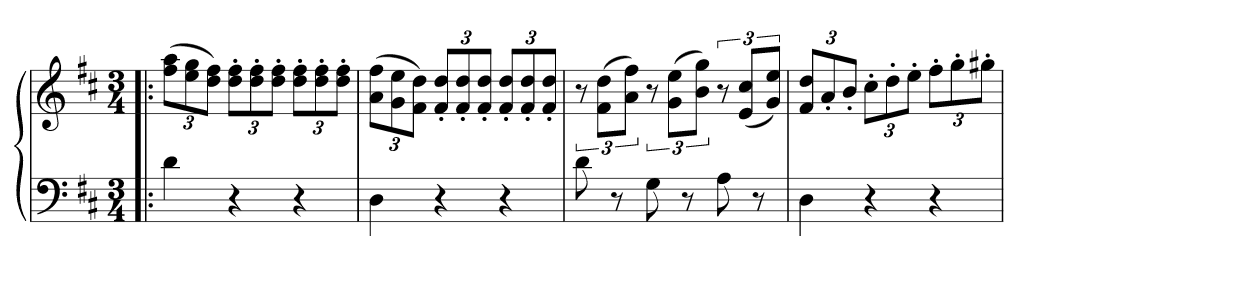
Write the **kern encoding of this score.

**kern	**kern
*part1	*part1
*staff2	*staff1
*clefF4	*clefG2
*k[f#c#]	*k[f#c#]
*M3/4	*M3/4
=!|:	=!|:
4d	(12ff# 12aaL
.	12ee 12gg
.	12dd 12ff#J)
4r	12dd' 12ff#'L
.	12dd' 12ff#'
.	12dd' 12ff#'J
4r	12dd' 12ff#'L
.	12dd' 12ff#'
.	12dd' 12ff#'J
=	=
4D	(12a 12ff#L
.	12g 12ee
.	12f# 12ddJ)
4r	12f#' 12dd'L
.	12f#' 12dd'
.	12f#' 12dd'J
4r	12f#' 12dd'L
.	12f#' 12dd'
.	12f#' 12dd'J
=	=
8d	12r
.	(12f# 12ddL
8r	.
.	12a 12ff#J)
8G	12r
.	(12g 12eeL
8r	.
.	12b 12ggJ)
8A	12r
.	(12e 12cc#L
8r	.
.	12g 12eeJ)
=	=
4D	12f# 12ddL
.	12a'
.	12b'J
4r	12cc#'L
.	12dd'
.	12ee'J
4r	12ff#'L
.	12gg'
.	12gg#X'J
=	=
*-	*-
